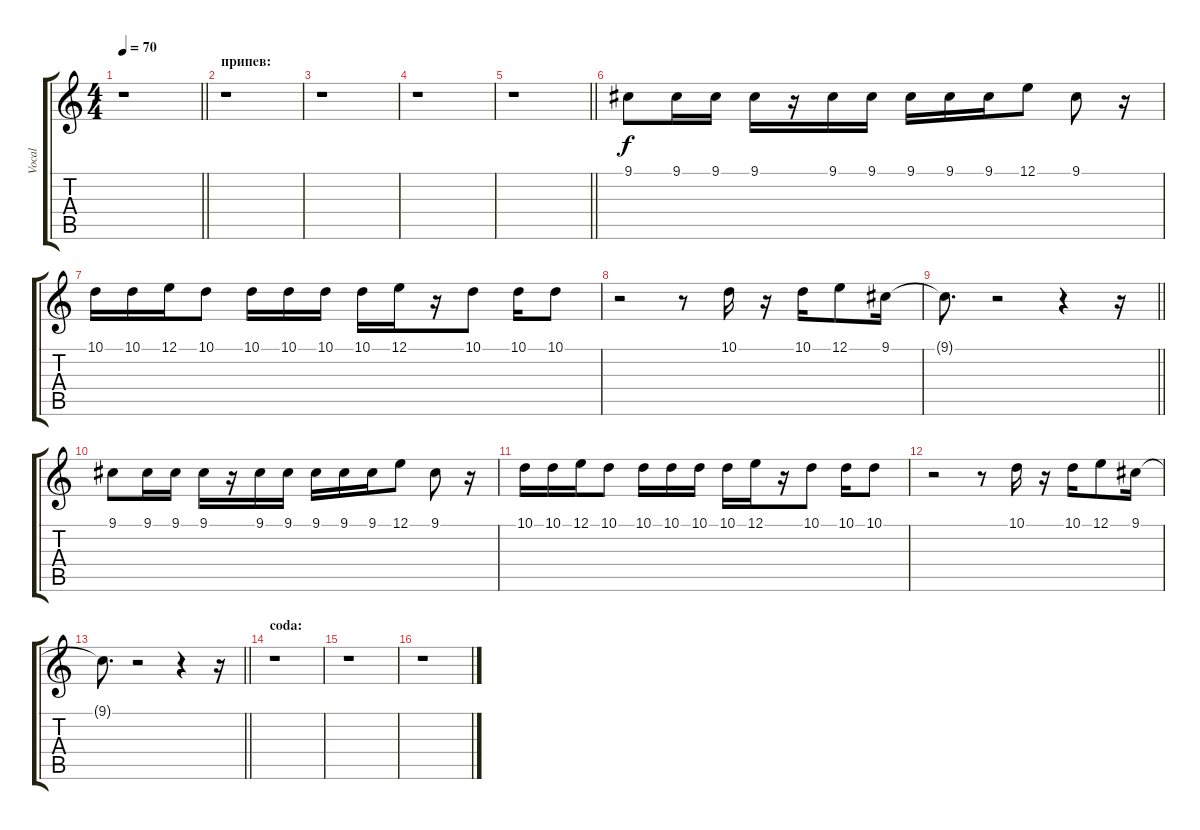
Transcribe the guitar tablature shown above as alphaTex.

\track ("Vocal" "Vocal") {instrument panflute}
\staff {score tabs}
\tuning (E4 B3 G3 D3 A2 E2) {hide}
\ts (4 4)
\tempo 70
\clef g2
\barLineRight lightlight
\ks c
r.1{dy f} |
\section ("" "припев:")
r.1 |
r.1 |
r.1 |
\barLineRight lightlight
r.1 |
9.1.8 9.1.16 9.1.16 9.1.16 r.16 9.1.16 9.1.16 9.1.16 9.1.16 9.1.16 12.1.8 9.1.8 r.16 |
10.1.16 10.1.16 12.1.16 10.1.8 10.1.16 10.1.16 10.1.16 10.1.16 12.1.16 r.16 10.1.8 10.1.16 10.1.8 |
r.2 r.8 10.1.16 r.16 10.1.16 12.1.8 9.1.16 |
\barLineRight lightlight
9.1{t}.8{d} r.2 r.4 r.16 |
9.1.8 9.1.16 9.1.16 9.1.16 r.16 9.1.16 9.1.16 9.1.16 9.1.16 9.1.16 12.1.8 9.1.8 r.16 |
10.1.16 10.1.16 12.1.16 10.1.8 10.1.16 10.1.16 10.1.16 10.1.16 12.1.16 r.16 10.1.8 10.1.16 10.1.8 |
r.2 r.8 10.1.16 r.16 10.1.16 12.1.8 9.1.16 |
\barLineRight lightlight
9.1{t}.8{d} r.2 r.4 r.16 |
\section ("" "coda:")
r.1 |
r.1 |
r.1
